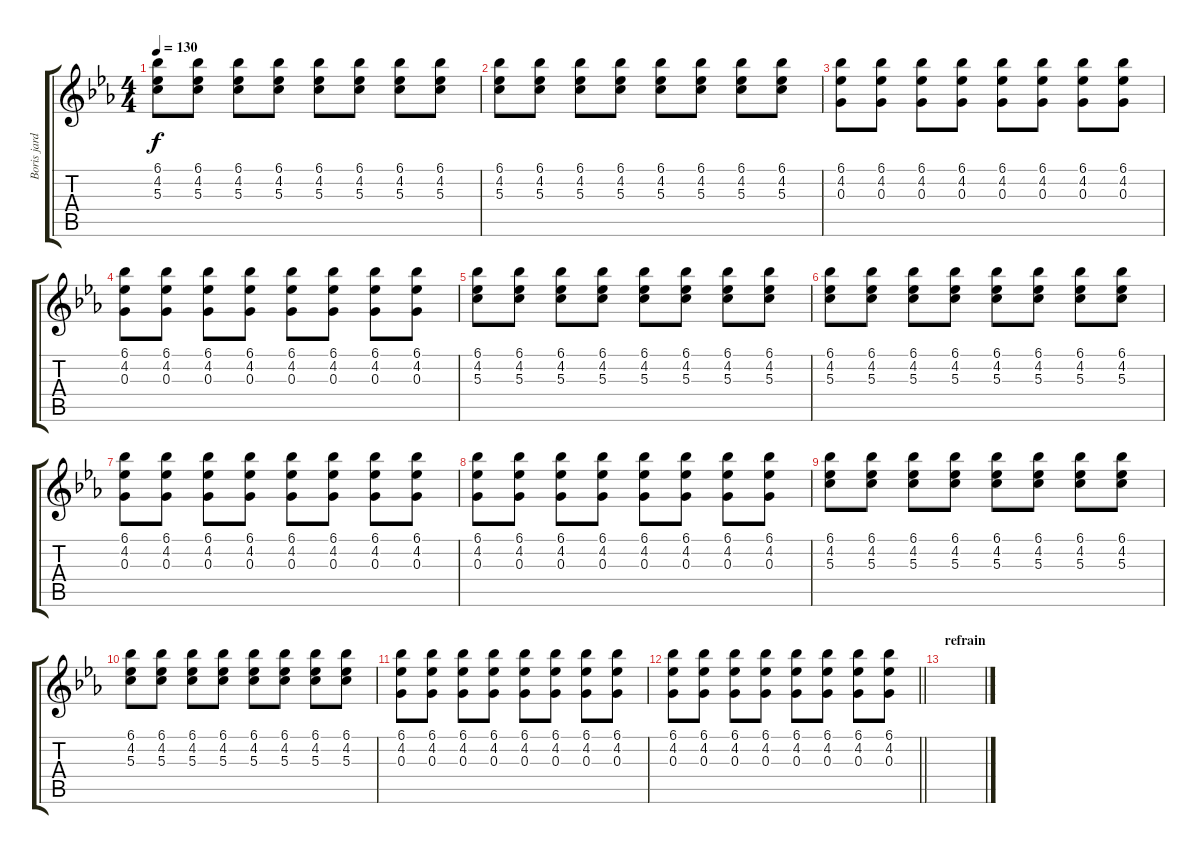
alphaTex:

\track ("Boris jardel " "Boris jard") {instrument electricguitarjazz}
\staff {score tabs}
\tuning (E4 B3 G3 D3 A2 E2) {hide}
\ts (4 4)
\tempo 130
\clef g2
\ks eb
(6.1 4.2 5.3).8{dy f} (6.1 4.2 5.3).8 (6.1 4.2 5.3).8 (6.1 4.2 5.3).8 (6.1 4.2 5.3).8 (6.1 4.2 5.3).8 (6.1 4.2 5.3).8 (6.1 4.2 5.3).8 |
(6.1 4.2 5.3).8 (6.1 4.2 5.3).8 (6.1 4.2 5.3).8 (6.1 4.2 5.3).8 (6.1 4.2 5.3).8 (6.1 4.2 5.3).8 (6.1 4.2 5.3).8 (6.1 4.2 5.3).8 |
(6.1 4.2 0.3).8 (6.1 4.2 0.3).8 (6.1 4.2 0.3).8 (6.1 4.2 0.3).8 (6.1 4.2 0.3).8 (6.1 4.2 0.3).8 (6.1 4.2 0.3).8 (6.1 4.2 0.3).8 |
(6.1 4.2 0.3).8 (6.1 4.2 0.3).8 (6.1 4.2 0.3).8 (6.1 4.2 0.3).8 (6.1 4.2 0.3).8 (6.1 4.2 0.3).8 (6.1 4.2 0.3).8 (6.1 4.2 0.3).8 |
(6.1 4.2 5.3).8 (6.1 4.2 5.3).8 (6.1 4.2 5.3).8 (6.1 4.2 5.3).8 (6.1 4.2 5.3).8 (6.1 4.2 5.3).8 (6.1 4.2 5.3).8 (6.1 4.2 5.3).8 |
(6.1 4.2 5.3).8 (6.1 4.2 5.3).8 (6.1 4.2 5.3).8 (6.1 4.2 5.3).8 (6.1 4.2 5.3).8 (6.1 4.2 5.3).8 (6.1 4.2 5.3).8 (6.1 4.2 5.3).8 |
(6.1 4.2 0.3).8 (6.1 4.2 0.3).8 (6.1 4.2 0.3).8 (6.1 4.2 0.3).8 (6.1 4.2 0.3).8 (6.1 4.2 0.3).8 (6.1 4.2 0.3).8 (6.1 4.2 0.3).8 |
(6.1 4.2 0.3).8 (6.1 4.2 0.3).8 (6.1 4.2 0.3).8 (6.1 4.2 0.3).8 (6.1 4.2 0.3).8 (6.1 4.2 0.3).8 (6.1 4.2 0.3).8 (6.1 4.2 0.3).8 |
(6.1 4.2 5.3).8 (6.1 4.2 5.3).8 (6.1 4.2 5.3).8 (6.1 4.2 5.3).8 (6.1 4.2 5.3).8 (6.1 4.2 5.3).8 (6.1 4.2 5.3).8 (6.1 4.2 5.3).8 |
(6.1 4.2 5.3).8 (6.1 4.2 5.3).8 (6.1 4.2 5.3).8 (6.1 4.2 5.3).8 (6.1 4.2 5.3).8 (6.1 4.2 5.3).8 (6.1 4.2 5.3).8 (6.1 4.2 5.3).8 |
(6.1 4.2 0.3).8 (6.1 4.2 0.3).8 (6.1 4.2 0.3).8 (6.1 4.2 0.3).8 (6.1 4.2 0.3).8 (6.1 4.2 0.3).8 (6.1 4.2 0.3).8 (6.1 4.2 0.3).8 |
\barLineRight lightlight
(6.1 4.2 0.3).8 (6.1 4.2 0.3).8 (6.1 4.2 0.3).8 (6.1 4.2 0.3).8 (6.1 4.2 0.3).8 (6.1 4.2 0.3).8 (6.1 4.2 0.3).8 (6.1 4.2 0.3).8 |
\section ("" "refrain")
